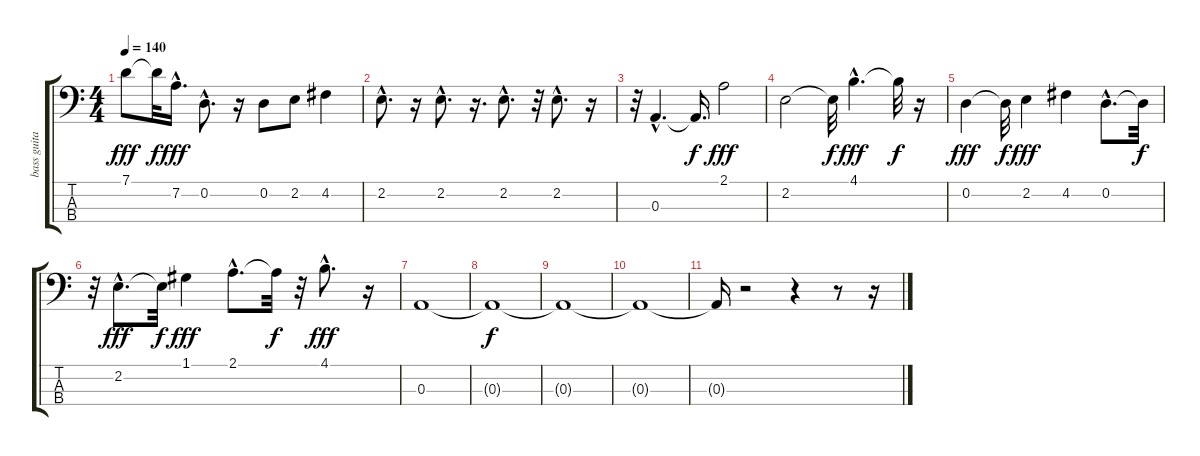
\track ("bass guitar" "bass guita") {instrument fretlessbass}
\staff {score tabs}
\tuning (G2 D2 A1 E1) {hide}
\ts (4 4)
\tempo 140
\clef f4
\ks c
7.1.8{dy fff} 7.1{t}.32{dy f} 7.2{hac}.16{d dy fff} 0.2{hac}.8{d} r.16 0.2.8 2.2.8 4.2.4 |
2.2{hac}.8{d} r.16 2.2{hac}.8{d} r.16{d} 2.2{hac}.8{d} r.32 2.2{hac}.8{d} r.16 |
r.32 0.3{hac}.4{d} 0.3{t}.16{d dy f} 2.1.2{dy fff} |
2.2.2 2.2{t}.32{dy f} 4.1{hac}.4{d dy fff} 4.1{t}.32{dy f} r.16 |
0.2.4{dy fff} 0.2{t}.32{dy f} 2.2.4{dy fff} 4.2.4 0.2{hac}.8{d} 0.2{t}.32{dy f} |
r.32 2.2{hac}.8{d dy fff} 2.2{t}.32{dy f} 1.1.4{dy fff} 2.1{hac}.8{d} 2.1{t}.32{dy f} r.32 4.1{hac}.8{d dy fff} r.16 |
0.3.1{volume 16} |
0.3{t}.1{dy f} |
0.3{t}.1 |
0.3{t}.1 |
0.3{t}.16 r.2 r.4 r.8 r.16
